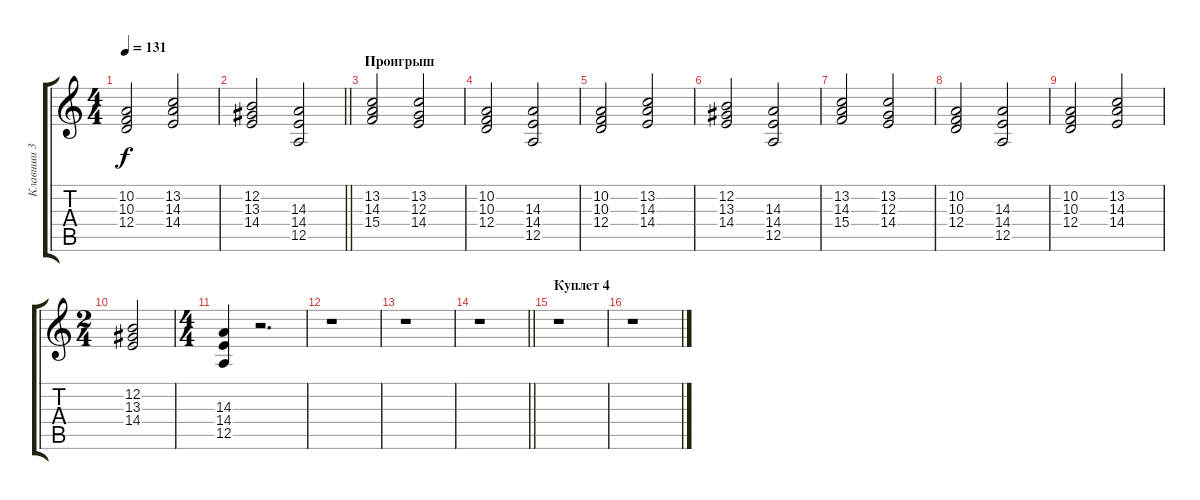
\track ("Клавиши 3" "Клавиши 3") {instrument choiraahs}
\staff {score tabs}
\tuning (E4 B3 G3 D3 A2 E2) {hide}
\ts (4 4)
\tempo 131
\clef g2
\ks c
(10.2 10.3 12.4).2{dy f} (13.2 14.3 14.4).2 |
\barLineRight lightlight
(12.2 13.3 14.4).2 (14.3 14.4 12.5).2 |
\section ("" "Проигрыш")
(13.2 14.3 15.4).2 (13.2 12.3 14.4).2 |
(10.2 10.3 12.4).2 (14.3 14.4 12.5).2 |
(10.2 10.3 12.4).2 (13.2 14.3 14.4).2 |
(12.2 13.3 14.4).2 (14.3 14.4 12.5).2 |
(13.2 14.3 15.4).2 (13.2 12.3 14.4).2 |
(10.2 10.3 12.4).2 (14.3 14.4 12.5).2 |
(10.2 10.3 12.4).2 (13.2 14.3 14.4).2 |
\ts (2 4)
(12.2 13.3 14.4).2 |
\ts (4 4)
(14.3 14.4 12.5).4 r.2{d} |
r.1 |
r.1 |
\barLineRight lightlight
r.1 |
\section ("" "Куплет 4")
r.1 |
r.1
